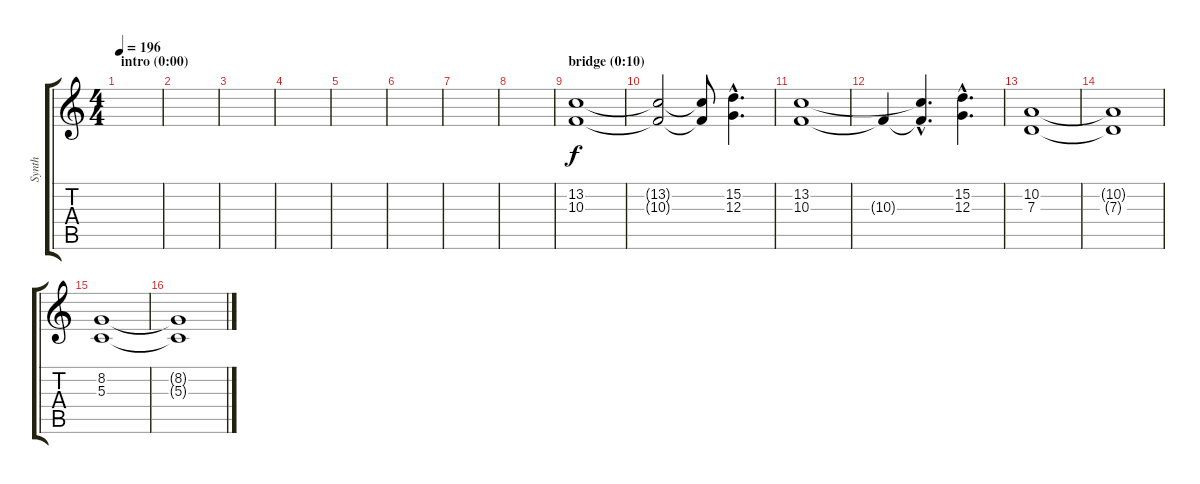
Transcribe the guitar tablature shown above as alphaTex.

\track ("Synth" "Synth") {instrument stringensemble1}
\staff {score tabs}
\tuning (E4 B3 G3 D3 A2 E2) {hide}
\ts (4 4)
\section ("" "intro (0:00)")
\tempo 196
\clef g2
\ks c
|
|
|
|
|
|
|
|
\section ("" "bridge (0:10)")
(13.2 10.3).1 |
(13.2{t} 10.3{t}).2 (13.2{t} 10.3{t}).8 (15.2{hac} 12.3{hac}).4{d} |
(13.2 10.3).1 |
10.3{t}.4 (13.2{hac t} 10.3{hac t}).4{d} (15.2{hac} 12.3{hac}).4{d} |
(10.2 7.3).1 |
(10.2{t} 7.3{t}).1 |
(8.2 5.3).1 |
(8.2{t} 5.3{t}).1
